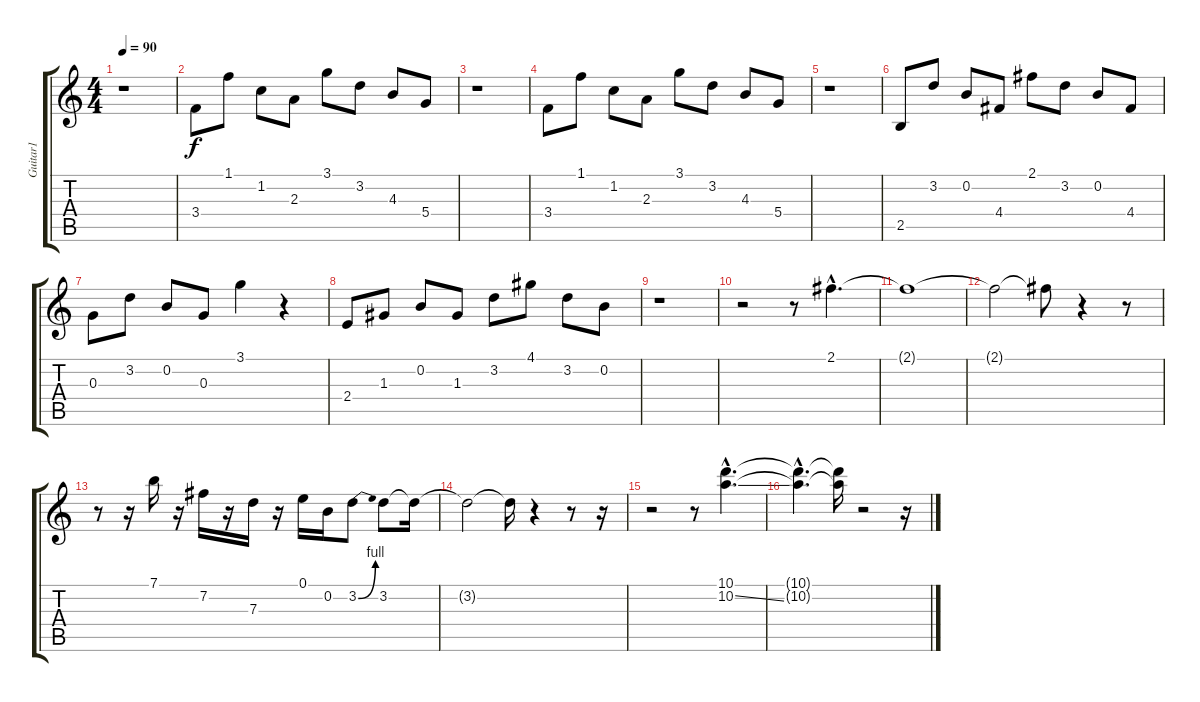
\track ("Guitar1" "Guitar1") {instrument distortionguitar}
\staff {score tabs}
\tuning (E4 B3 G3 D3 A2 E2) {hide}
\ts (4 4)
\tempo 90
\clef g2
\ks c
r.1{dy f} |
3.4.8 1.1.8 1.2.8 2.3.8 3.1.8 3.2.8 4.3.8 5.4.8 |
r.1 |
3.4.8 1.1.8 1.2.8 2.3.8 3.1.8 3.2.8 4.3.8 5.4.8 |
r.1 |
2.5.8 3.2.8 0.2.8 4.4.8 2.1.8 3.2.8 0.2.8 4.4.8 |
0.3.8 3.2.8 0.2.8 0.3.8 3.1.4 r.4 |
2.4.8 1.3.8 0.2.8 1.3.8 3.2.8 4.1.8 3.2.8 0.2.8 |
r.1 |
r.2 r.8 2.1{hac}.4{d} |
2.1{t}.1 |
2.1{t}.2 2.1{t}.8 r.4 r.8 |
r.8 r.16 7.1.16 r.16 7.2.16 r.16 7.3.16 r.16 0.1.16 0.2.16 3.2{be (bend 0 0 60 4)}.8 3.2.8 3.2{t}.16 |
3.2{t}.2 3.2{t}.16 r.4 r.8 r.16 |
r.2 r.8 (10.1{hac} 10.2{ss hac}).4{d} |
(10.1{hac t} 10.2{hac t}).4{d} (10.1{t} 10.2{t}).16 r.2 r.16
